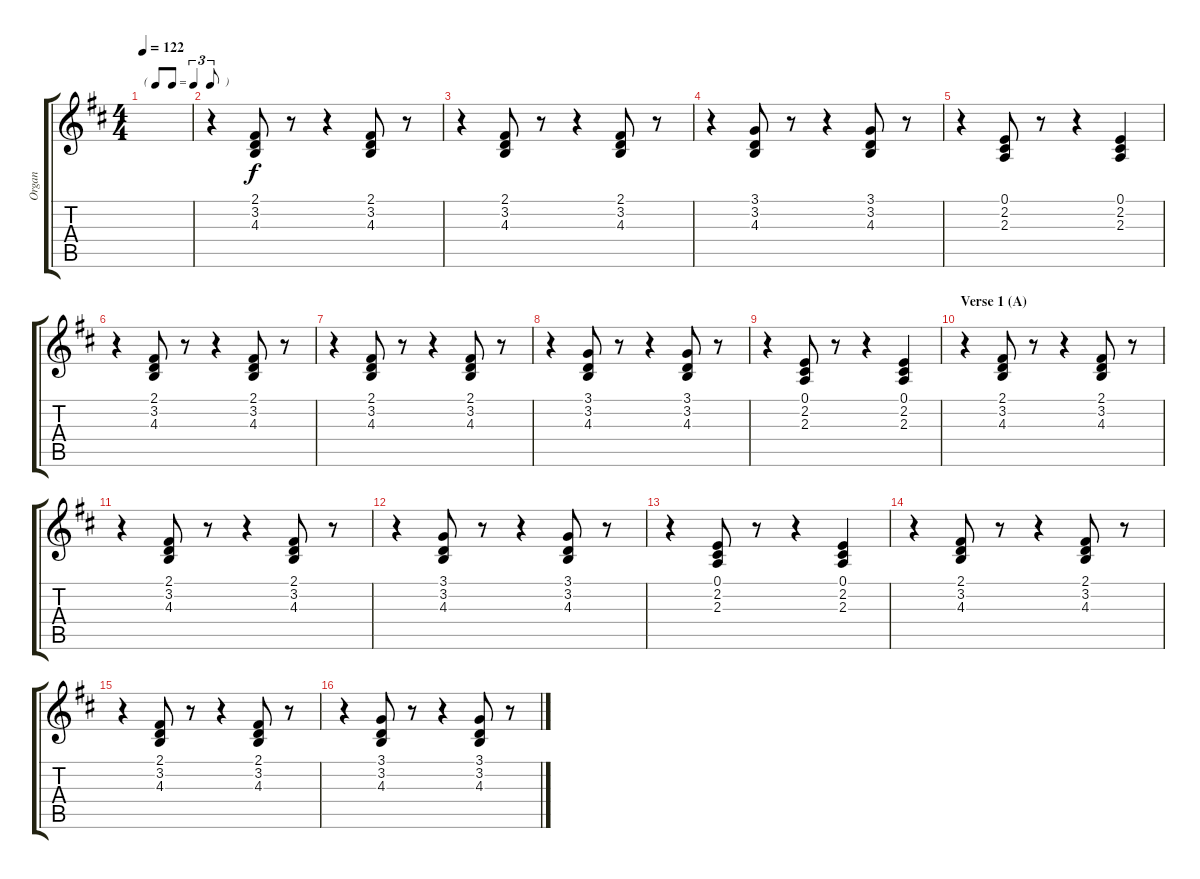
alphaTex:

\track ("Organ" "Organ") {instrument drawbarorgan}
\staff {score tabs}
\tuning (E4 B3 G3 D3 A2 E2) {hide}
\ts (4 4)
\tf triplet8th
\tempo 122
\clef g2
\ks d
|
r.4 (2.1 3.2 4.3).8 r.8 r.4 (2.1 3.2 4.3).8 r.8 |
r.4 (2.1 3.2 4.3).8 r.8 r.4 (2.1 3.2 4.3).8 r.8 |
r.4 (3.1 3.2 4.3).8 r.8 r.4 (3.1 3.2 4.3).8 r.8 |
r.4 (0.1 2.2 2.3).8 r.8 r.4 (0.1 2.2 2.3).4 |
r.4 (2.1 3.2 4.3).8 r.8 r.4 (2.1 3.2 4.3).8 r.8 |
r.4 (2.1 3.2 4.3).8 r.8 r.4 (2.1 3.2 4.3).8 r.8 |
r.4 (3.1 3.2 4.3).8 r.8 r.4 (3.1 3.2 4.3).8 r.8 |
r.4 (0.1 2.2 2.3).8 r.8 r.4 (0.1 2.2 2.3).4 |
\section ("" "Verse 1 (A)")
r.4 (2.1 3.2 4.3).8 r.8 r.4 (2.1 3.2 4.3).8 r.8 |
r.4 (2.1 3.2 4.3).8 r.8 r.4 (2.1 3.2 4.3).8 r.8 |
r.4 (3.1 3.2 4.3).8 r.8 r.4 (3.1 3.2 4.3).8 r.8 |
r.4 (0.1 2.2 2.3).8 r.8 r.4 (0.1 2.2 2.3).4 |
r.4 (2.1 3.2 4.3).8 r.8 r.4 (2.1 3.2 4.3).8 r.8 |
r.4 (2.1 3.2 4.3).8 r.8 r.4 (2.1 3.2 4.3).8 r.8 |
r.4 (3.1 3.2 4.3).8 r.8 r.4 (3.1 3.2 4.3).8 r.8
